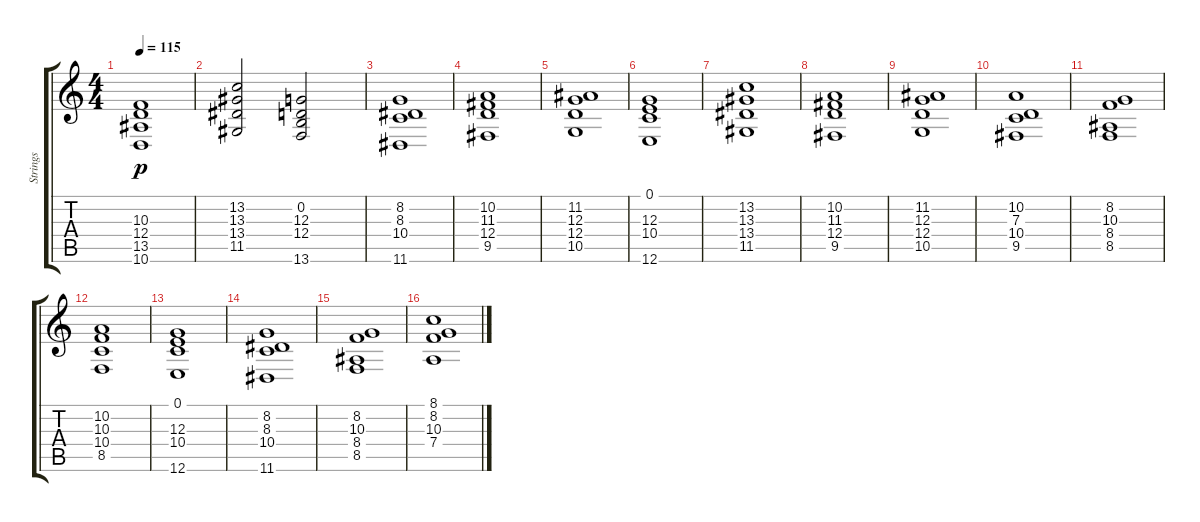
\track ("Strings " "Strings ") {instrument synthstrings2}
\staff {score tabs}
\tuning (E4 B3 G3 D3 A2 E2) {hide}
\ts (4 4)
\tempo 115
\clef g2
\ks c
(10.3 12.4 13.5 10.6).1{dy p} |
(13.2 13.3 13.4 11.5).2 (0.2 12.3 12.4 13.6).2 |
(8.2 8.3 10.4 11.6).1 |
(10.2 11.3 12.4 9.5).1 |
(11.2 12.3 12.4 10.5).1 |
(0.1 12.3 10.4 12.6).1 |
(13.2 13.3 13.4 11.5).1 |
(10.2 11.3 12.4 9.5).1 |
(11.2 12.3 12.4 10.5).1 |
(10.2 7.3 10.4 9.5).1 |
(8.2 10.3 8.4 8.5).1 |
(10.2 10.3 10.4 8.5).1 |
(0.1 12.3 10.4 12.6).1 |
(8.2 8.3 10.4 11.6).1 |
(8.2 10.3 8.4 8.5).1 |
(8.1 8.2 10.3 7.4).1
